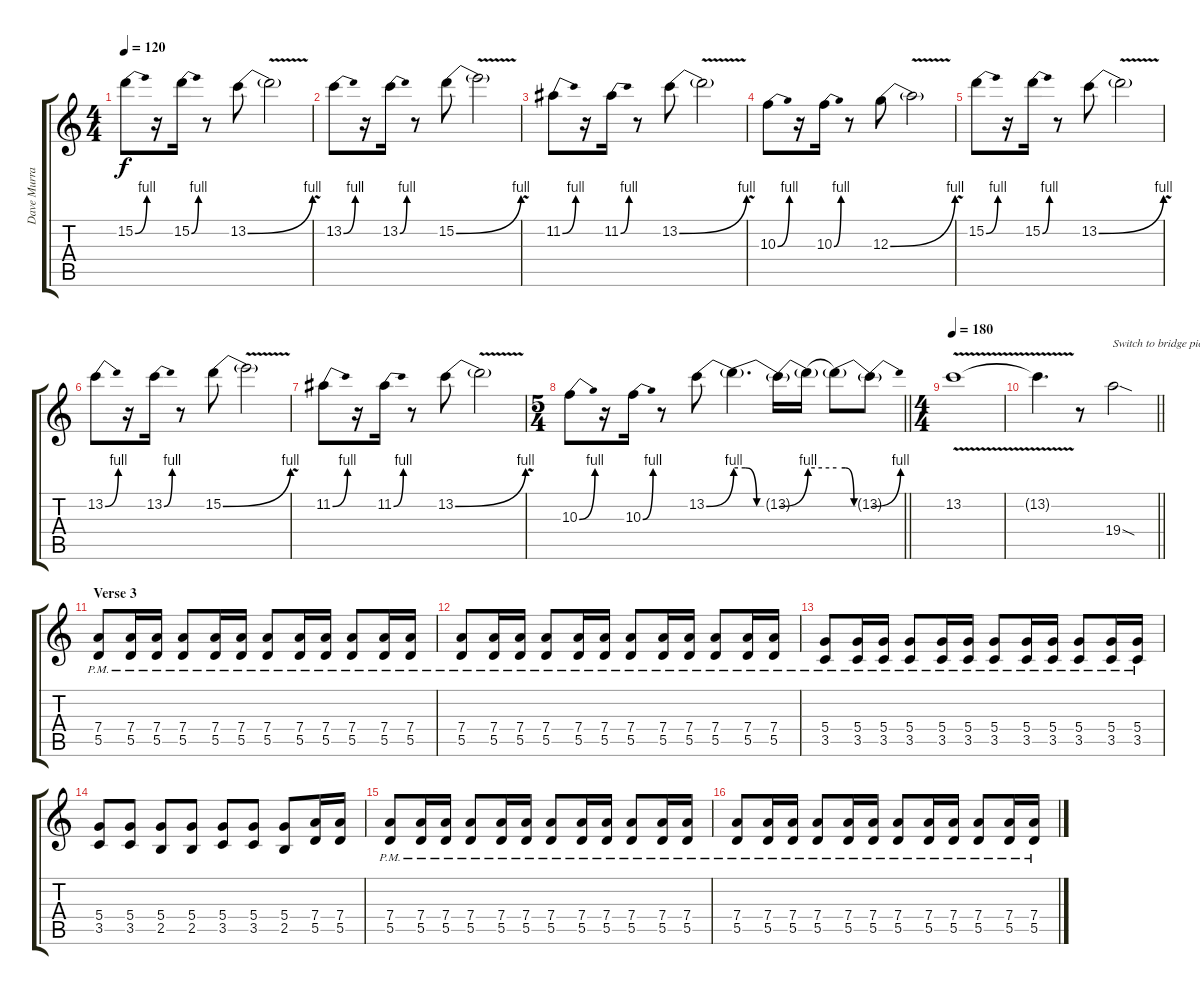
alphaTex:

\track ("Dave Murray" "Dave Murra") {instrument overdrivenguitar}
\staff {score tabs}
\tuning (E4 B3 G3 D3 A2 E2) {hide}
\ts (4 4)
\tempo 120
\clef g2
\ks c
15.2{be (bend 0 0 60 4)}.8{dy f} r.16 15.2{be (bend 0 0 60 4)}.16 r.8 13.2{be (bend 0 0 60 4)}.8 13.2{v t}.2 |
13.2{be (bend 0 0 60 4)}.8 r.16 13.2{be (bend 0 0 60 4)}.16 r.8 15.2{be (bend 0 0 60 4)}.8 15.2{v t}.2 |
11.2{be (bend 0 0 60 4)}.8 r.16 11.2{be (bend 0 0 60 4)}.16 r.8 13.2{be (bend 0 0 60 4)}.8 13.2{v t}.2 |
10.3{be (bend 0 0 60 4)}.8 r.16 10.3{be (bend 0 0 60 4)}.16 r.8 12.3{be (bend 0 0 60 4)}.8 12.3{v t}.2 |
15.2{be (bend 0 0 60 4)}.8 r.16 15.2{be (bend 0 0 60 4)}.16 r.8 13.2{be (bend 0 0 60 4)}.8 13.2{v t}.2 |
13.2{be (bend 0 0 60 4)}.8 r.16 13.2{be (bend 0 0 60 4)}.16 r.8 15.2{be (bend 0 0 60 4)}.8 15.2{v t}.2 |
11.2{be (bend 0 0 60 4)}.8 r.16 11.2{be (bend 0 0 60 4)}.16 r.8 13.2{be (bend 0 0 60 4)}.8 13.2{v t}.2 |
\ts (5 4)
\barLineRight lightlight
10.3{be (bend 0 0 60 4)}.8 r.16 10.3{be (bend 0 0 60 4)}.16 r.8 13.2{be (bend 0 0 60 4)}.8 13.2{be (custom 0 4 15 4 30 0 60 0) t}.4{d} 13.2{be (bend 0 0 60 4) t}.16 13.2{be (hold 0 4 60 4) t}.16 13.2{be (custom 0 4 15 4 30 0 60 0) t}.8 13.2{be (bend 0 0 60 4) t}.8 |
\ts (4 4)
\tempo 180
13.2{v}.1 |
\barLineRight lightlight
13.2{v t}.4{d} r.8 19.4{sod}.2{txt "Switch to bridge pick up."} |
\section ("" "Verse 3")
(7.4{pm} 5.5{pm}).8 (7.4{pm} 5.5{pm}).16 (7.4{pm} 5.5{pm}).16 (7.4{pm} 5.5{pm}).8 (7.4{pm} 5.5{pm}).16 (7.4{pm} 5.5{pm}).16 (7.4{pm} 5.5{pm}).8 (7.4{pm} 5.5{pm}).16 (7.4{pm} 5.5{pm}).16 (7.4{pm} 5.5{pm}).8 (7.4{pm} 5.5{pm}).16 (7.4{pm} 5.5{pm}).16 |
(7.4{pm} 5.5{pm}).8 (7.4{pm} 5.5{pm}).16 (7.4{pm} 5.5{pm}).16 (7.4{pm} 5.5{pm}).8 (7.4{pm} 5.5{pm}).16 (7.4{pm} 5.5{pm}).16 (7.4{pm} 5.5{pm}).8 (7.4{pm} 5.5{pm}).16 (7.4{pm} 5.5{pm}).16 (7.4{pm} 5.5{pm}).8 (7.4{pm} 5.5{pm}).16 (7.4{pm} 5.5{pm}).16 |
(5.4{pm} 3.5{pm}).8 (5.4{pm} 3.5{pm}).16 (5.4{pm} 3.5{pm}).16 (5.4{pm} 3.5{pm}).8 (5.4{pm} 3.5{pm}).16 (5.4{pm} 3.5{pm}).16 (5.4{pm} 3.5{pm}).8 (5.4{pm} 3.5{pm}).16 (5.4{pm} 3.5{pm}).16 (5.4{pm} 3.5{pm}).8 (5.4{pm} 3.5{pm}).16 (5.4{pm} 3.5{pm}).16 |
(5.4 3.5).8 (5.4 3.5).8 (5.4 2.5).8 (5.4 2.5).8 (5.4 3.5).8 (5.4 3.5).8 (5.4 2.5).8 (7.4 5.5).16 (7.4 5.5).16 |
(7.4{pm} 5.5{pm}).8 (7.4{pm} 5.5{pm}).16 (7.4{pm} 5.5{pm}).16 (7.4{pm} 5.5{pm}).8 (7.4{pm} 5.5{pm}).16 (7.4{pm} 5.5{pm}).16 (7.4{pm} 5.5{pm}).8 (7.4{pm} 5.5{pm}).16 (7.4{pm} 5.5{pm}).16 (7.4{pm} 5.5{pm}).8 (7.4{pm} 5.5{pm}).16 (7.4{pm} 5.5{pm}).16 |
(7.4{pm} 5.5{pm}).8 (7.4{pm} 5.5{pm}).16 (7.4{pm} 5.5{pm}).16 (7.4{pm} 5.5{pm}).8 (7.4{pm} 5.5{pm}).16 (7.4{pm} 5.5{pm}).16 (7.4{pm} 5.5{pm}).8 (7.4{pm} 5.5{pm}).16 (7.4{pm} 5.5{pm}).16 (7.4{pm} 5.5{pm}).8 (7.4{pm} 5.5{pm}).16 (7.4{pm} 5.5{pm}).16
